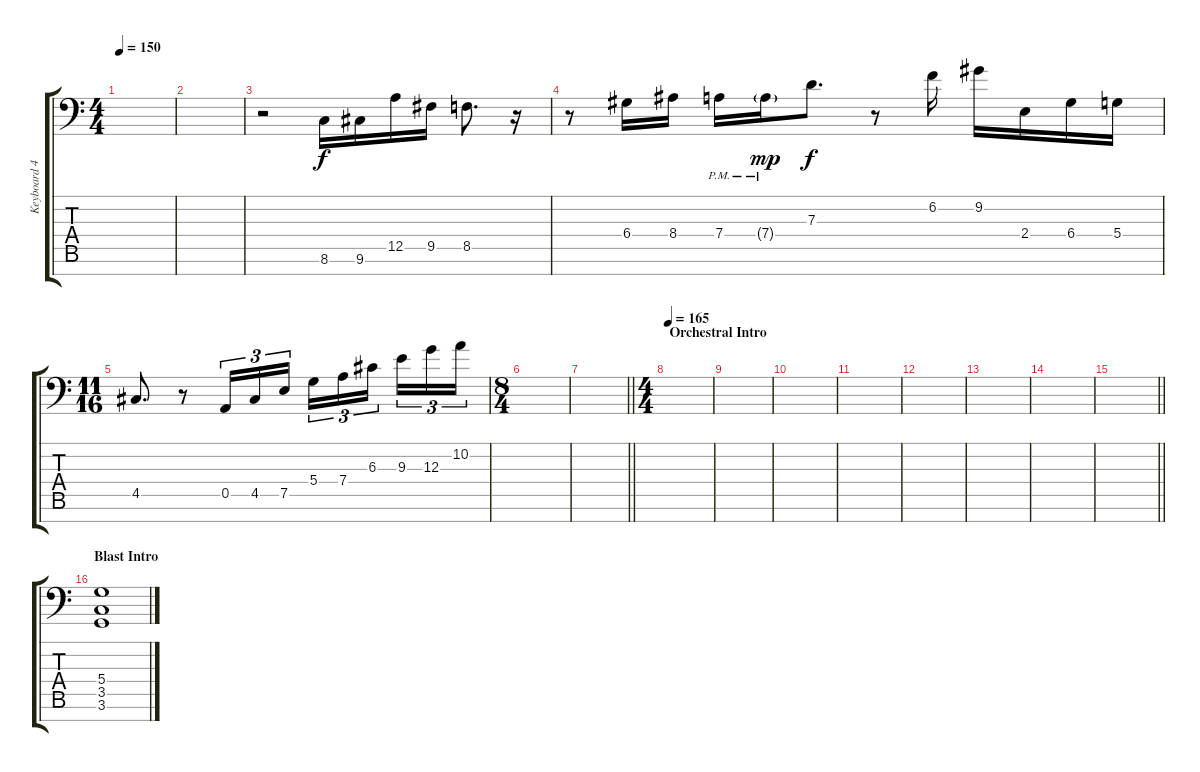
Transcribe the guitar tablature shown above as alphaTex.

\track ("Keyboard 4" "Keyboard 4") {instrument marimba}
\staff {score tabs}
\tuning (E4 B3 G3 D3 A2 E2 C-1) {hide}
\ts (4 4)
\tempo 150
\clef f4
\ks c
|
|
r.2 8.6.16 9.6.16 12.5.16 9.5.16 8.5.8{d} r.16 |
r.8 6.4.16 8.4.16 7.4{pm}.16 7.4{g pm}.16{dy mp} 7.3.8{d dy f} r.8 6.2.16 9.2.16 2.4.16 6.4.16 5.4.16 |
\ts (11 16)
4.5.8{d} r.8 0.5.16{tu (3 2)} 4.5.16{tu (3 2)} 7.5.16{tu (3 2)} 5.4.16{tu (3 2)} 7.4.16{tu (3 2)} 6.3.16{tu (3 2)} 9.3.16{tu (3 2)} 12.3.16{tu (3 2)} 10.2.16{tu (3 2)} |
\ts (8 4)
|
\barLineRight lightlight
|
\ts (4 4)
\section ("" "Orchestral Intro")
\tempo 165
|
|
|
|
|
|
|
\barLineRight lightlight
|
\section ("" "Blast Intro")
(5.4 3.5 3.6).1{instrument choiraahs}
